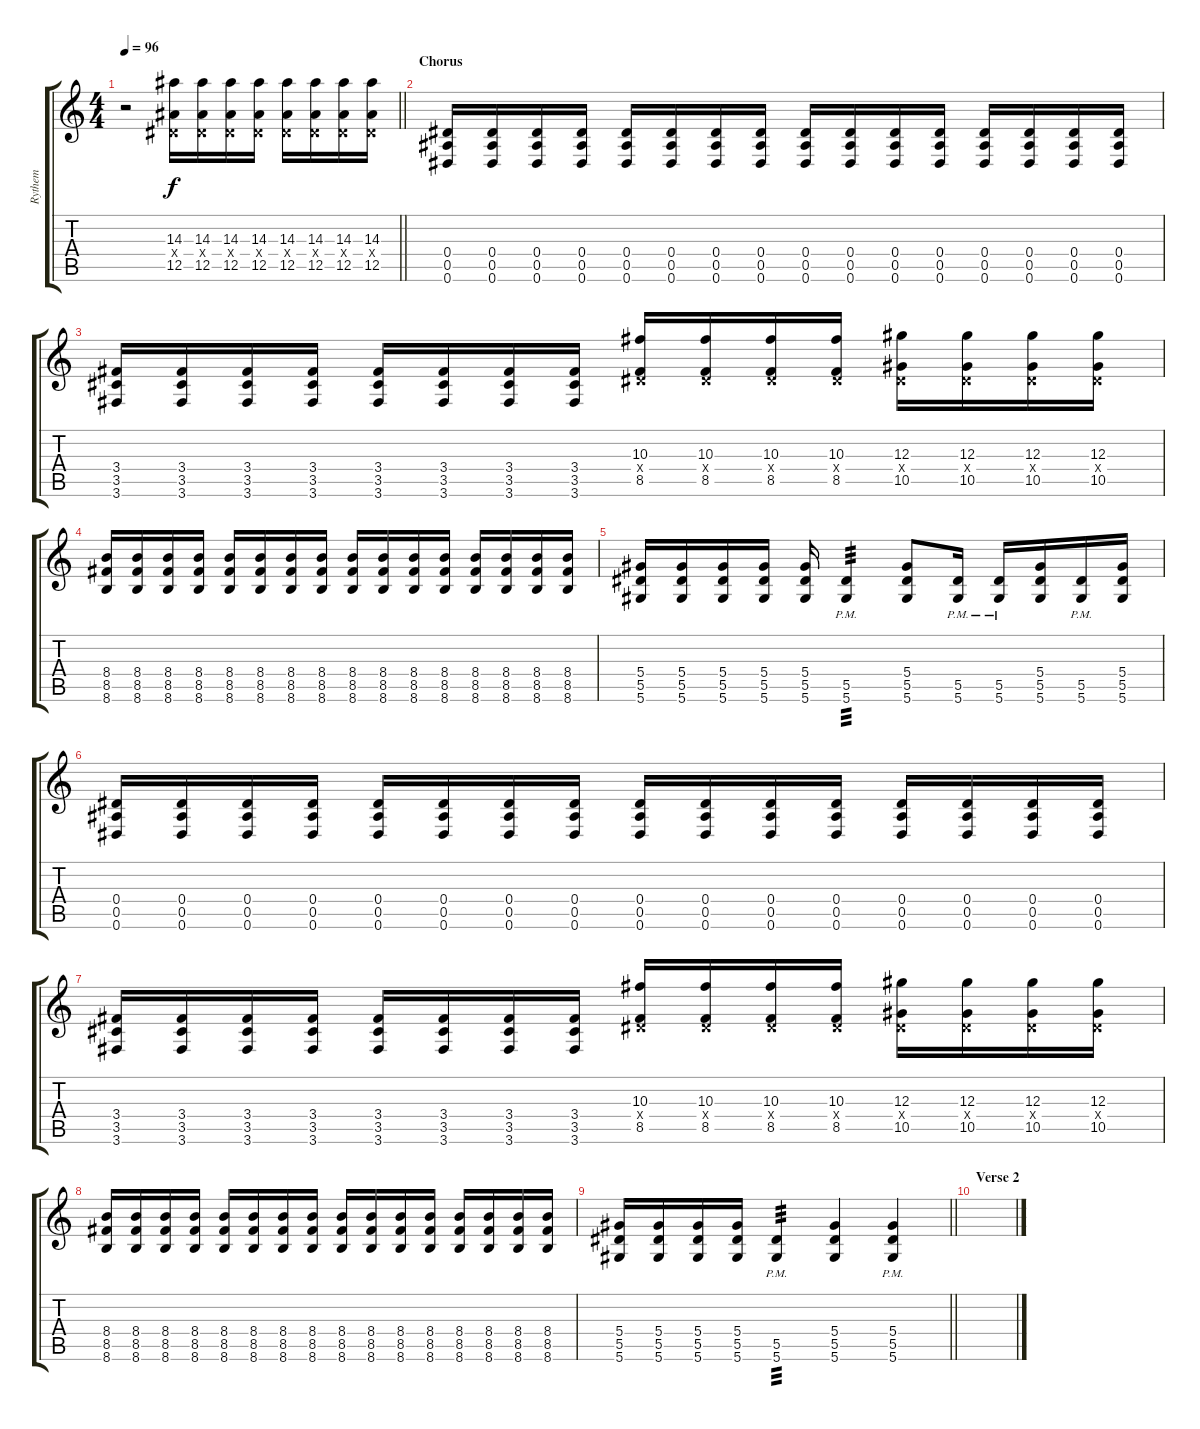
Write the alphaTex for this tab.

\track ("Rythem " "Rythem ") {instrument distortionguitar}
\staff {score tabs}
\tuning (F4 C4 Ab3 Eb3 Bb2 Eb2) {hide}
\ts (4 4)
\tempo 96
\clef g2
\barLineRight lightlight
\ks c
r.2{dy f} (14.3 0.4{x} 12.5).16 (14.3 0.4{x} 12.5).16 (14.3 0.4{x} 12.5).16 (14.3 0.4{x} 12.5).16 (14.3 0.4{x} 12.5).16 (14.3 0.4{x} 12.5).16 (14.3 0.4{x} 12.5).16 (14.3 0.4{x} 12.5).16 |
\section ("" "Chorus")
(0.4 0.5 0.6).16 (0.4 0.5 0.6).16 (0.4 0.5 0.6).16 (0.4 0.5 0.6).16 (0.4 0.5 0.6).16 (0.4 0.5 0.6).16 (0.4 0.5 0.6).16 (0.4 0.5 0.6).16 (0.4 0.5 0.6).16 (0.4 0.5 0.6).16 (0.4 0.5 0.6).16 (0.4 0.5 0.6).16 (0.4 0.5 0.6).16 (0.4 0.5 0.6).16 (0.4 0.5 0.6).16 (0.4 0.5 0.6).16 |
(3.4 3.5 3.6).16 (3.4 3.5 3.6).16 (3.4 3.5 3.6).16 (3.4 3.5 3.6).16 (3.4 3.5 3.6).16 (3.4 3.5 3.6).16 (3.4 3.5 3.6).16 (3.4 3.5 3.6).16 (10.3 0.4{x} 8.5).16 (10.3 0.4{x} 8.5).16 (10.3 0.4{x} 8.5).16 (10.3 0.4{x} 8.5).16 (12.3 0.4{x} 10.5).16 (12.3 0.4{x} 10.5).16 (12.3 0.4{x} 10.5).16 (12.3 0.4{x} 10.5).16 |
(8.4 8.5 8.6).16 (8.4 8.5 8.6).16 (8.4 8.5 8.6).16 (8.4 8.5 8.6).16 (8.4 8.5 8.6).16 (8.4 8.5 8.6).16 (8.4 8.5 8.6).16 (8.4 8.5 8.6).16 (8.4 8.5 8.6).16 (8.4 8.5 8.6).16 (8.4 8.5 8.6).16 (8.4 8.5 8.6).16 (8.4 8.5 8.6).16 (8.4 8.5 8.6).16 (8.4 8.5 8.6).16 (8.4 8.5 8.6).16 |
(5.4 5.5 5.6).16 (5.4 5.5 5.6).16 (5.4 5.5 5.6).16 (5.4 5.5 5.6).16 (5.4 5.5 5.6).16 (5.5{pm} 5.6).4{tp 3} (5.4 5.5 5.6).8 (5.5{pm} 5.6{pm}).16 (5.5{pm} 5.6{pm}).16 (5.4 5.5 5.6).16 (5.5 5.6{pm}).16 (5.4 5.5 5.6).16 |
(0.4 0.5 0.6).16 (0.4 0.5 0.6).16 (0.4 0.5 0.6).16 (0.4 0.5 0.6).16 (0.4 0.5 0.6).16 (0.4 0.5 0.6).16 (0.4 0.5 0.6).16 (0.4 0.5 0.6).16 (0.4 0.5 0.6).16 (0.4 0.5 0.6).16 (0.4 0.5 0.6).16 (0.4 0.5 0.6).16 (0.4 0.5 0.6).16 (0.4 0.5 0.6).16 (0.4 0.5 0.6).16 (0.4 0.5 0.6).16 |
(3.4 3.5 3.6).16 (3.4 3.5 3.6).16 (3.4 3.5 3.6).16 (3.4 3.5 3.6).16 (3.4 3.5 3.6).16 (3.4 3.5 3.6).16 (3.4 3.5 3.6).16 (3.4 3.5 3.6).16 (10.3 0.4{x} 8.5).16 (10.3 0.4{x} 8.5).16 (10.3 0.4{x} 8.5).16 (10.3 0.4{x} 8.5).16 (12.3 0.4{x} 10.5).16 (12.3 0.4{x} 10.5).16 (12.3 0.4{x} 10.5).16 (12.3 0.4{x} 10.5).16 |
(8.4 8.5 8.6).16 (8.4 8.5 8.6).16 (8.4 8.5 8.6).16 (8.4 8.5 8.6).16 (8.4 8.5 8.6).16 (8.4 8.5 8.6).16 (8.4 8.5 8.6).16 (8.4 8.5 8.6).16 (8.4 8.5 8.6).16 (8.4 8.5 8.6).16 (8.4 8.5 8.6).16 (8.4 8.5 8.6).16 (8.4 8.5 8.6).16 (8.4 8.5 8.6).16 (8.4 8.5 8.6).16 (8.4 8.5 8.6).16 |
\barLineRight lightlight
(5.4 5.5 5.6).16 (5.4 5.5 5.6).16 (5.4 5.5 5.6).16 (5.4 5.5 5.6).16 (5.5{pm} 5.6).4{tp 3} (5.4 5.5 5.6).4 (5.4 5.5{pm} 5.6{pm}).4 |
\section ("" "Verse 2")
